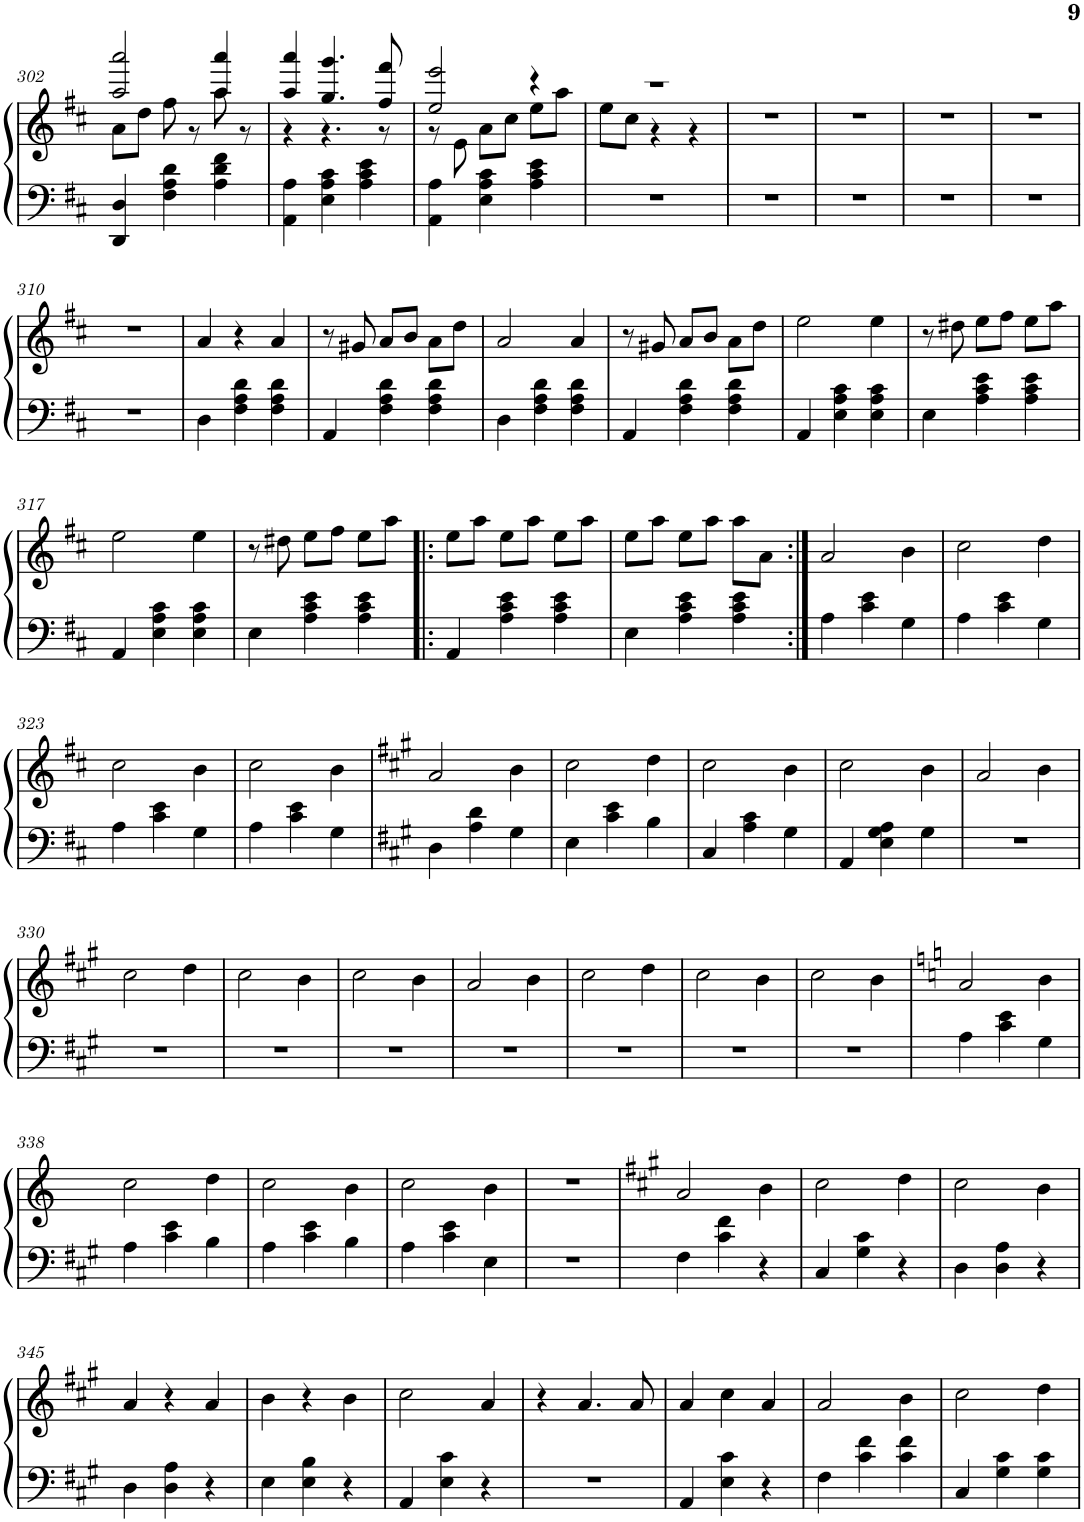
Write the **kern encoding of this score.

**kern	**kern
*part1	*part1
*staff2	*staff1
*I"Piano	*
*I'Pno.	*
!!LO:PB:g=z
*clefF4	*clefG2
*k[f#c#]	*k[f#c#]
*M3/4	*M3/4
=302	=302
*	*^
4DD/ 4D/	2aa/ 2aaa/	8a\L
.	.	8dd\J
4F#\ 4A\ 4d\	.	8ff#\
.	.	8r
4A\ 4d\ 4f#\	4aa/ 4aaa/	8aa\
.	.	8r
=303	=303	=303
4AA\ 4A\	4aa/ 4aaa/	4r
4E\ 4A\ 4c#\	4.gg/ 4.ggg/	4.r
4A\ 4c#\ 4e\	.	.
.	8ff#/ 8fff#/	8r
=304	=304	=304
4AA\ 4A\	2ee/ 2eee/	8r
.	.	8e\
4E\ 4A\ 4c#\	.	8a\L
.	.	8cc#\J
4A\ 4c#\ 4e\	4r	8ee\L
.	.	8aa\J
=305	=305	=305
2.r	2.r	8ee\L
.	.	8cc#\J
.	.	4r
.	.	4r
*	*v	*v
=306	=306
2.r	2.r
=307	=307
2.r	2.r
=308	=308
2.r	2.r
=309	=309
2.r	2.r
!!LO:LB:g=z
=310	=310
2.r	2.r
=311	=311
4D\	4a/
4F#\ 4A\ 4d\	4r
4F#\ 4A\ 4d\	4a/
=312	=312
4AA/	8r
.	8g#X/
4F#\ 4A\ 4d\	8a/L
.	8b/J
4F#\ 4A\ 4d\	8a\L
.	8dd\J
=313	=313
4D\	2a/
4F#\ 4A\ 4d\	.
4F#\ 4A\ 4d\	4a/
=314	=314
4AA/	8r
.	8g#X/
4F#\ 4A\ 4d\	8a/L
.	8b/J
4F#\ 4A\ 4d\	8a\L
.	8dd\J
=315	=315
4AA/	2ee\
4E\ 4A\ 4c#\	.
4E\ 4A\ 4c#\	4ee\
=316	=316
4E\	8r
.	8dd#X\
4A\ 4c#\ 4e\	8ee\L
.	8ff#\J
4A\ 4c#\ 4e\	8ee\L
.	8aa\J
!!LO:LB:g=z
=317	=317
4AA/	2ee\
4E\ 4A\ 4c#\	.
4E\ 4A\ 4c#\	4ee\
=318	=318
4E\	8r
.	8dd#X\
4A\ 4c#\ 4e\	8ee\L
.	8ff#\J
4A\ 4c#\ 4e\	8ee\L
.	8aa\J
=319!|:	=319!|:
4AA/	8ee\L
.	8aa\J
4A\ 4c#\ 4e\	8ee\L
.	8aa\J
4A\ 4c#\ 4e\	8ee\L
.	8aa\J
=320	=320
4E\	8ee\L
.	8aa\J
4A\ 4c#\ 4e\	8ee\L
.	8aa\J
4A\ 4c#\ 4e\	8aa\L
.	8a\J
=321:|!	=321:|!
4A\	2a/
4c#\ 4e\	.
4G\	4b\
=322	=322
4A\	2cc#\
4c#\ 4e\	.
4G\	4dd\
!!LO:LB:g=z
=323	=323
4A\	2cc#\
4c#\ 4e\	.
4G\	4b\
=324	=324
4A\	2cc#\
4c#\ 4e\	.
4G\	4b\
=325	=325
*k[f#c#g#]	*k[f#c#g#]
4D\	2a/
4A\ 4d\	.
4G#\	4b\
=326	=326
4E\	2cc#\
4c#\ 4e\	.
4B\	4dd\
=327	=327
4C#/	2cc#\
4A\ 4c#\	.
4G#\	4b\
=328	=328
4AA/	2cc#\
4E\ 4G#\ 4A\	.
4G#\	4b\
=329	=329
2.r	2a/
.	4b\
!!LO:LB:g=z
=330	=330
2.r	2cc#\
.	4dd\
=331	=331
2.r	2cc#\
.	4b\
=332	=332
2.r	2cc#\
.	4b\
=333	=333
2.r	2a/
.	4b\
=334	=334
2.r	2cc#\
.	4dd\
=335	=335
2.r	2cc#\
.	4b\
=336	=336
2.r	2cc#\
.	4b\
=337	=337
*	*k[]
4A\	2a/
4c#\ 4e\	.
4G#\	4b\
!!LO:LB:g=z
=338	=338
4A\	2cc\
4c#\ 4e\	.
4B\	4dd\
=339	=339
4A\	2cc\
4c#\ 4e\	.
4B\	4b\
=340	=340
4A\	2cc\
4c#\ 4e\	.
4E\	4b\
=341	=341
2.r	2.r
=342	=342
*	*k[f#c#g#]
4F#\	2a/
4c#\ 4f#\	.
4r	4b\
=343	=343
4C#/	2cc#\
4G#\ 4c#\	.
4r	4dd\
=344	=344
4D\	2cc#\
4D\ 4A\	.
4r	4b\
!!LO:LB:g=z
=345	=345
4D\	4a/
4D\ 4A\	4r
4r	4a/
=346	=346
4E\	4b\
4E\ 4B\	4r
4r	4b\
=347	=347
4AA/	2cc#\
4E\ 4c#\	.
4r	4a/
=348	=348
2.r	4r
.	4.a/
.	8a/
=349	=349
4AA/	4a/
4E\ 4c#\	4cc#\
4r	4a/
=350	=350
4F#\	2a/
4c#\ 4f#\	.
4c#\ 4f#\	4b\
=351	=351
4C#/	2cc#\
4G#\ 4c#\	.
4G#\ 4c#\	4dd\
=	=
*-	*-
